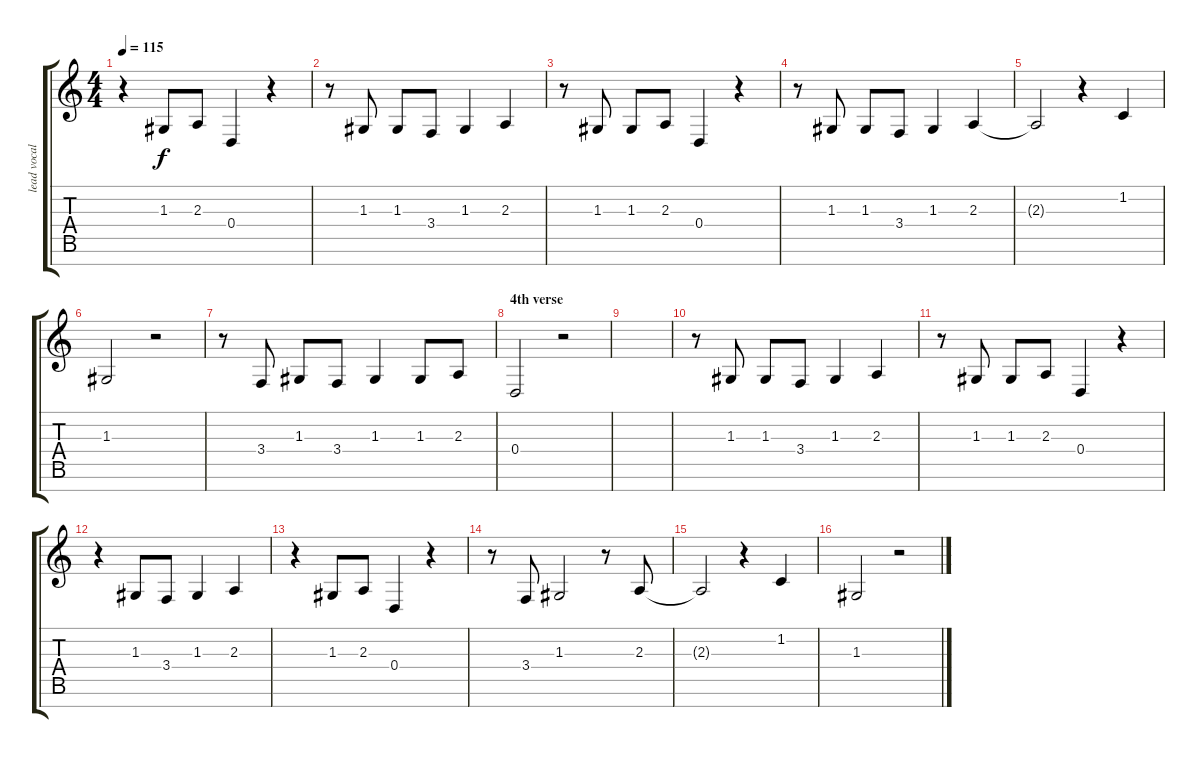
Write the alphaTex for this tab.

\track ("lead vocals (Joshua Homme)" "lead vocal") {instrument piccolo}
\staff {score tabs}
\tuning (E4 B3 G3 D3 A2 E2 B1) {hide}
\ts (4 4)
\tempo 115
\clef g2
\ks c
r.4{dy f} 1.3.8 2.3.8 0.4.4 r.4 |
r.8 1.3.8 1.3.8 3.4.8 1.3.4 2.3.4 |
r.8 1.3.8 1.3.8 2.3.8 0.4.4 r.4 |
r.8 1.3.8 1.3.8 3.4.8 1.3.4 2.3.4 |
2.3{t}.2 r.4 1.2.4 |
\section ("" "")
1.3.2 r.2 |
r.8 3.4.8 1.3.8 3.4.8 1.3.4 1.3.8 2.3.8 |
\section ("" "4th verse")
0.4.2 r.2 |
|
r.8 1.3.8 1.3.8 3.4.8 1.3.4 2.3.4 |
r.8 1.3.8 1.3.8 2.3.8 0.4.4 r.4 |
r.4 1.3.8 3.4.8 1.3.4 2.3.4 |
r.4 1.3.8 2.3.8 0.4.4 r.4 |
r.8 3.4.8 1.3.2 r.8 2.3.8 |
2.3{t}.2 r.4 1.2.4 |
\section ("" "")
1.3.2 r.2
